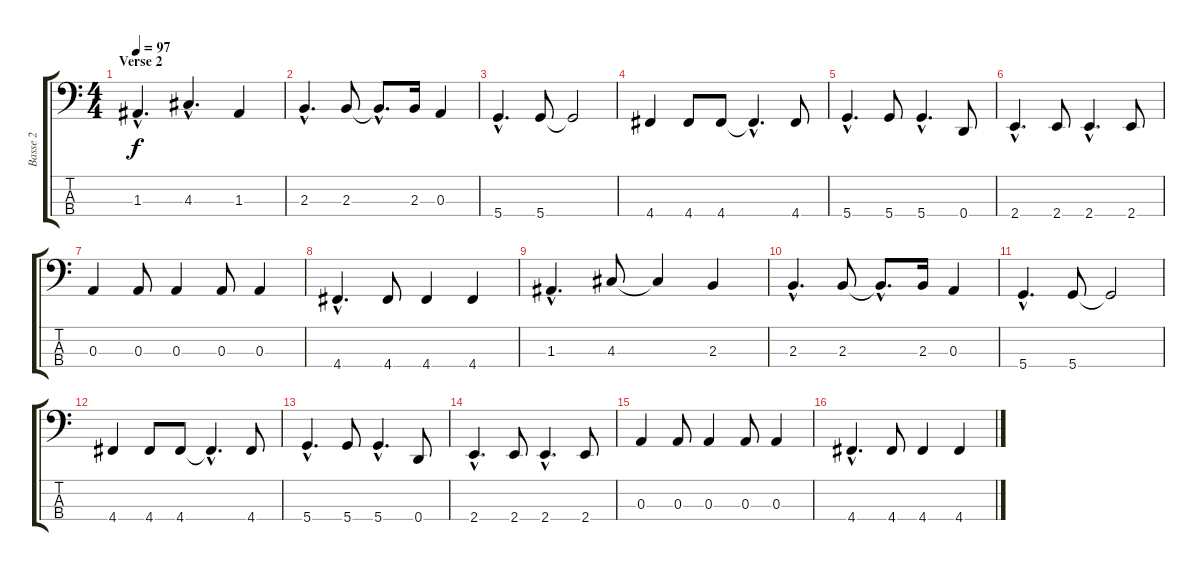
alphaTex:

\track ("Basse 2" "Basse 2") {instrument fretlessbass}
\staff {score tabs}
\tuning (G2 D2 A1 D1) {hide}
\ts (4 4)
\section ("" "Verse 2")
\tempo 97
\clef f4
\ks c
1.3{hac}.4{d dy f} 4.3{hac}.4{d} 1.3.4 |
2.3{hac}.4{d} 2.3.8 2.3{hac t}.8{d} 2.3.16 0.3.4 |
5.4{hac}.4{d} 5.4.8 5.4{t}.2 |
4.4.4 4.4.8 4.4.8 4.4{hac t}.4{d} 4.4.8 |
5.4{hac}.4{d} 5.4.8 5.4{hac}.4{d} 0.4.8 |
2.4{hac}.4{d} 2.4.8 2.4{hac}.4{d} 2.4.8 |
0.3.4 0.3.8 0.3.4 0.3.8 0.3.4 |
4.4{hac}.4{d} 4.4.8 4.4.4 4.4.4 |
1.3{hac}.4{d} 4.3.8 4.3{t}.4 2.3.4 |
2.3{hac}.4{d} 2.3.8 2.3{hac t}.8{d} 2.3.16 0.3.4 |
5.4{hac}.4{d} 5.4.8 5.4{t}.2 |
4.4.4 4.4.8 4.4.8 4.4{hac t}.4{d} 4.4.8 |
5.4{hac}.4{d} 5.4.8 5.4{hac}.4{d} 0.4.8 |
2.4{hac}.4{d} 2.4.8 2.4{hac}.4{d} 2.4.8 |
0.3.4 0.3.8 0.3.4 0.3.8 0.3.4 |
4.4{hac}.4{d} 4.4.8 4.4.4 4.4.4
